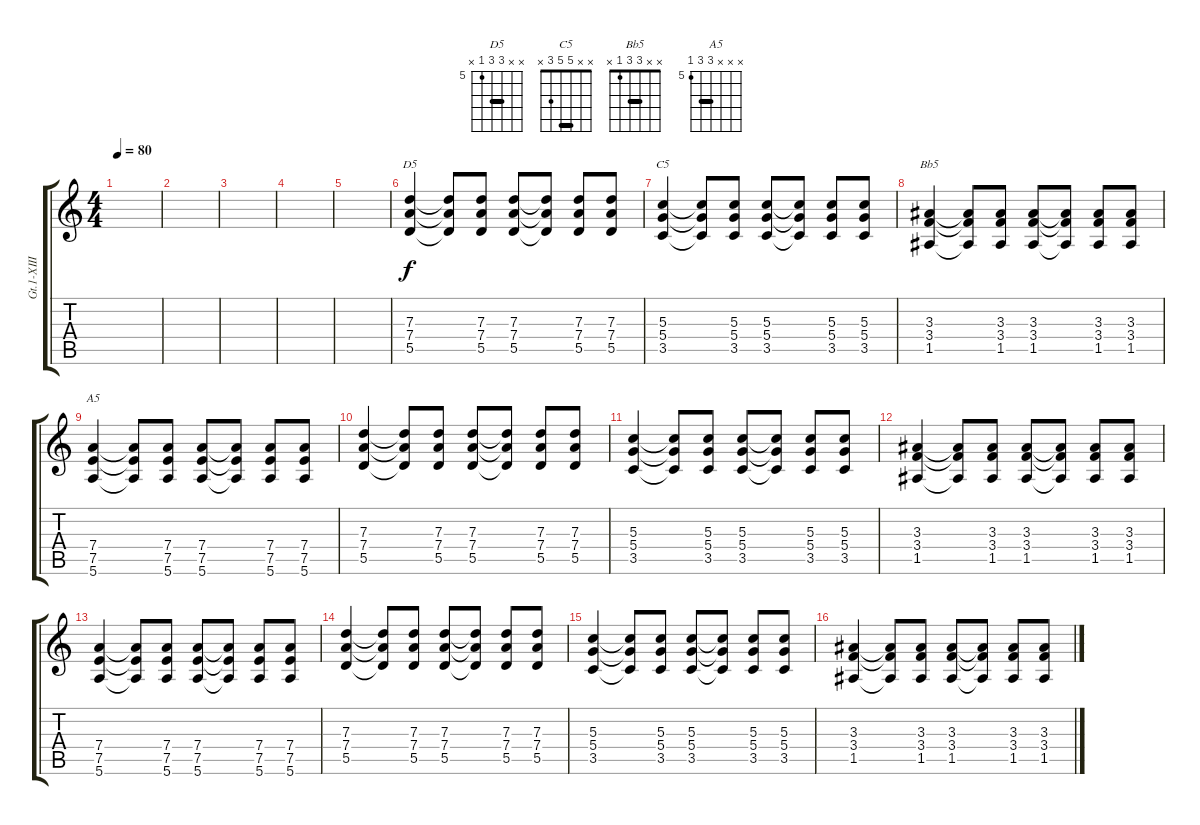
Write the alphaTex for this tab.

\track ("Gt.1-XIII" "Gt.1-XIII") {instrument distortionguitar}
\staff {score tabs}
\tuning (E4 B3 G3 D3 A2 E2) {hide}
\chord ("D5" x x 7 7 5 x) {firstfret 5 barre 7}
\chord ("C5" x x 5 5 3 x) {barre 5}
\chord ("Bb5" x x 3 3 1 x) {barre 3}
\chord ("A5" x x x 7 7 5) {firstfret 5 barre 7}
\ts (4 4)
\tempo 80
\clef g2
\ks c
|
|
|
|
|
(7.3 7.4 5.5).4{ch "D5"} (7.3{t} 7.4{t} 5.5{t}).8 (7.3 7.4 5.5).8 (7.3 7.4 5.5).8 (7.3{t} 7.4{t} 5.5{t}).8 (7.3 7.4 5.5).8 (7.3 7.4 5.5).8 |
(5.3 5.4 3.5).4{ch "C5"} (5.3{t} 5.4{t} 3.5{t}).8 (5.3 5.4 3.5).8 (5.3 5.4 3.5).8 (5.3{t} 5.4{t} 3.5{t}).8 (5.3 5.4 3.5).8 (5.3 5.4 3.5).8 |
(3.3 3.4 1.5).4{ch "Bb5"} (3.3{t} 3.4{t} 1.5{t}).8 (3.3 3.4 1.5).8 (3.3 3.4 1.5).8 (3.3{t} 3.4{t} 1.5{t}).8 (3.3 3.4 1.5).8 (3.3 3.4 1.5).8 |
(7.4 7.5 5.6).4{ch "A5"} (7.4{t} 7.5{t} 5.6{t}).8 (7.4 7.5 5.6).8 (7.4 7.5 5.6).8 (7.4{t} 7.5{t} 5.6{t}).8 (7.4 7.5 5.6).8 (7.4 7.5 5.6).8 |
(7.3 7.4 5.5).4 (7.3{t} 7.4{t} 5.5{t}).8 (7.3 7.4 5.5).8 (7.3 7.4 5.5).8 (7.3{t} 7.4{t} 5.5{t}).8 (7.3 7.4 5.5).8 (7.3 7.4 5.5).8 |
(5.3 5.4 3.5).4 (5.3{t} 5.4{t} 3.5{t}).8 (5.3 5.4 3.5).8 (5.3 5.4 3.5).8 (5.3{t} 5.4{t} 3.5{t}).8 (5.3 5.4 3.5).8 (5.3 5.4 3.5).8 |
(3.3 3.4 1.5).4 (3.3{t} 3.4{t} 1.5{t}).8 (3.3 3.4 1.5).8 (3.3 3.4 1.5).8 (3.3{t} 3.4{t} 1.5{t}).8 (3.3 3.4 1.5).8 (3.3 3.4 1.5).8 |
(7.4 7.5 5.6).4 (7.4{t} 7.5{t} 5.6{t}).8 (7.4 7.5 5.6).8 (7.4 7.5 5.6).8 (7.4{t} 7.5{t} 5.6{t}).8 (7.4 7.5 5.6).8 (7.4 7.5 5.6).8 |
(7.3 7.4 5.5).4 (7.3{t} 7.4{t} 5.5{t}).8 (7.3 7.4 5.5).8 (7.3 7.4 5.5).8 (7.3{t} 7.4{t} 5.5{t}).8 (7.3 7.4 5.5).8 (7.3 7.4 5.5).8 |
(5.3 5.4 3.5).4 (5.3{t} 5.4{t} 3.5{t}).8 (5.3 5.4 3.5).8 (5.3 5.4 3.5).8 (5.3{t} 5.4{t} 3.5{t}).8 (5.3 5.4 3.5).8 (5.3 5.4 3.5).8 |
(3.3 3.4 1.5).4 (3.3{t} 3.4{t} 1.5{t}).8 (3.3 3.4 1.5).8 (3.3 3.4 1.5).8 (3.3{t} 3.4{t} 1.5{t}).8 (3.3 3.4 1.5).8 (3.3 3.4 1.5).8
